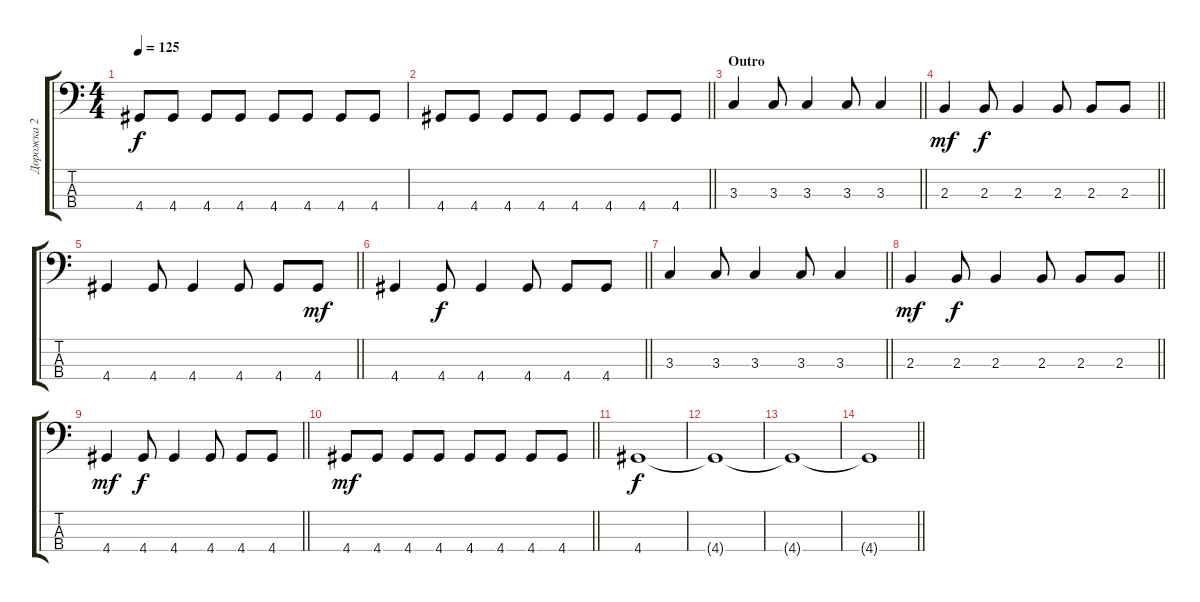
\track ("Дорожка 2" "Дорожка 2") {instrument electricbassfinger}
\staff {score tabs}
\tuning (G2 D2 A1 E1) {hide}
\ts (4 4)
\tempo 125
\clef f4
\ks c
4.4.8{dy f} 4.4.8 4.4.8 4.4.8 4.4.8 4.4.8 4.4.8 4.4.8 |
\barLineRight lightlight
4.4.8 4.4.8 4.4.8 4.4.8 4.4.8 4.4.8 4.4.8 4.4.8 |
\section ("" "Outro")
\barLineRight lightlight
3.3.4 3.3.8 3.3.4 3.3.8 3.3.4 |
\barLineRight lightlight
2.3.4{dy mf} 2.3.8{dy f} 2.3.4 2.3.8 2.3.8 2.3.8 |
\barLineRight lightlight
4.4.4 4.4.8 4.4.4 4.4.8 4.4.8 4.4.8{dy mf} |
\barLineRight lightlight
4.4.4 4.4.8{dy f} 4.4.4 4.4.8 4.4.8 4.4.8 |
\barLineRight lightlight
3.3.4 3.3.8 3.3.4 3.3.8 3.3.4 |
\barLineRight lightlight
2.3.4{dy mf} 2.3.8{dy f} 2.3.4 2.3.8 2.3.8 2.3.8 |
\barLineRight lightlight
4.4.4{dy mf} 4.4.8{dy f} 4.4.4 4.4.8 4.4.8 4.4.8 |
\barLineRight lightlight
4.4.8{dy mf} 4.4.8 4.4.8 4.4.8 4.4.8 4.4.8 4.4.8 4.4.8 |
4.4.1{dy f} |
4.4{t}.1{volume 0} |
4.4{t}.1 |
\barLineRight lightlight
4.4{t}.1
